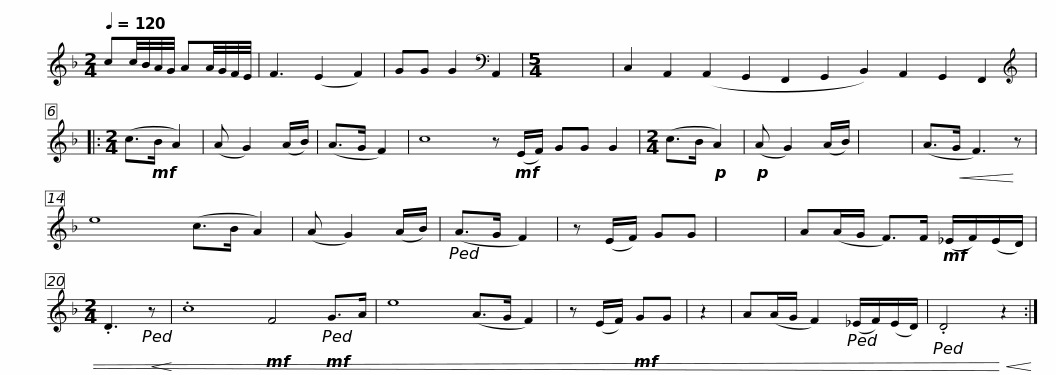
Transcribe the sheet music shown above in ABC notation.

X:1
L:1/8
Q:1/4=120
M:2/4
I:linebreak $
K:F
V:1 treble
V:1
 cc/4B/4A/4G/4 AA/4G/4F/4E/4 | F3 (E2 F2) | GG G2[K:bass] A,,2 |[M:5/4] x10 | C,2 A,,2 (A,,2 G,,2 F,,2 G,,2 B,,2) A,,2 G,,2 F,,2 |:$ %5
[M:2/4][K:treble] (c>!mf!B A2) | (A G2) (A/B/) | (A>G F2) | c8 z!mf! (E/F/) GG G2 |$[M:2/4] (c>B!p! A2) | %10
!p! (A G2) (A/B/) | x4 | (A>!<(!G F3)!<)! z | e8 (c>B A2) | (A G2) (A/B/) |$ %15
!ped! (A>G F2) | z (E/F/) GG | x4 | A(A/G/ F>)F!mf! (_E/F/)(E/D/) |$[M:2/4] .D3!ped!!<(! z!<)! | %20
 .c8!mf! F4!mf!!ped! G>A | e8 (A>G F2) | z (E/F/)!mf! GG | z2 | A(A/G/ F2)!ped! (_E/F/)(E/D/) | %25
!ped! .D4!<)!!<(! z2 :| %26
